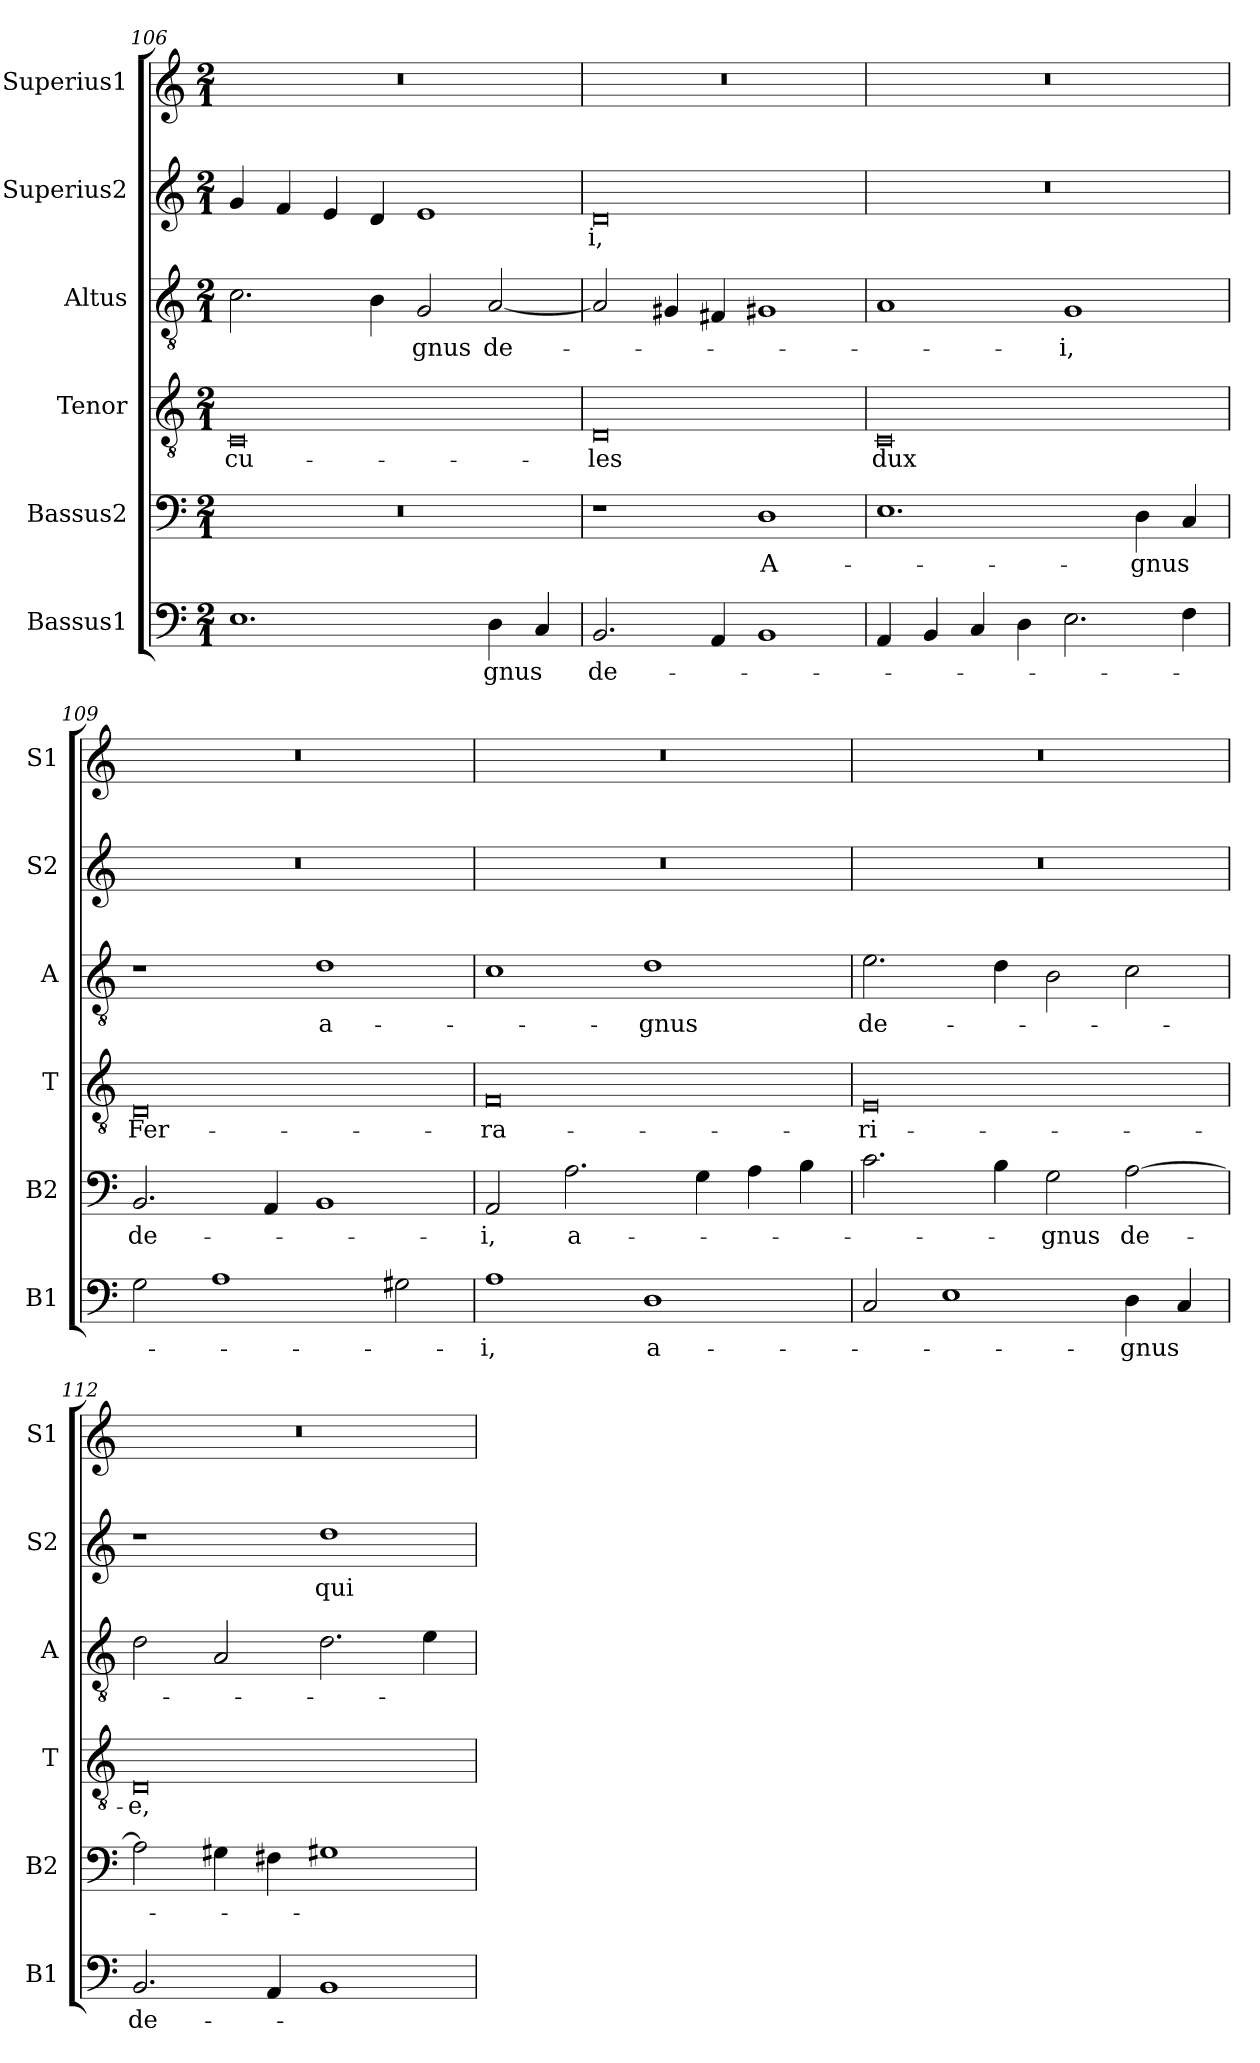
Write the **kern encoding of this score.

**kern	**text	**kern	**text	**kern	**text	**kern	**text	**kern	**text	**kern
*part6	*part6	*part5	*part5	*part4	*part4	*part3	*part3	*part2	*part2	*part1
*staff6	*staff6	*staff5	*staff5	*staff4	*staff4	*staff3	*staff3	*staff2	*staff2	*staff1
*I"Bassus1	*	*I"Bassus2	*	*I"Tenor	*	*I"Altus	*	*I"Superius2	*	*I"Superius1
*I'B1	*	*I'B2	*	*I'T	*	*I'A	*	*I'S2	*	*I'S1
*clefF4	*	*clefF4	*	*clefGv2	*	*clefGv2	*	*clefG2	*	*clefG2
*k[]	*	*k[]	*	*k[]	*	*k[]	*	*k[]	*	*k[]
*M2/1	*	*M2/1	*	*M2/1	*	*M2/1	*	*M2/1	*	*M2/1
=106	=106	=106	=106	=106	=106	=106	=106	=106	=106	=106
1.E	.	0r	.	0C	-cu-	2.c\	.	4g/	.	0r
.	.	.	.	.	.	.	.	4f/	.	.
.	.	.	.	.	.	.	.	4e/	.	.
.	.	.	.	.	.	4B\	.	4d/	.	.
.	.	.	.	.	.	2G/	-gnus	1e	.	.
4D\	-gnus	.	.	.	.	[2A/	de-	.	.	.
4C/	.	.	.	.	.	.	.	.	.	.
=107	=107	=107	=107	=107	=107	=107	=107	=107	=107	=107
2.BB/	de-	1r	.	0D	-les	2A/]	.	0d	-i,	0r
.	.	.	.	.	.	4G#X/	.	.	.	.
4AA/	.	.	.	.	.	4F#X/	.	.	.	.
1BB	.	1D	A-	.	.	1G#X	.	.	.	.
=108	=108	=108	=108	=108	=108	=108	=108	=108	=108	=108
4AA/	.	1.E	.	0C	dux	1A	.	0r	.	0r
4BB/	.	.	.	.	.	.	.	.	.	.
4C/	.	.	.	.	.	.	.	.	.	.
4D\	.	.	.	.	.	.	.	.	.	.
2.E\	.	.	.	.	.	1G	-i,	.	.	.
.	.	4D\	-gnus	.	.	.	.	.	.	.
4F\	.	4C/	.	.	.	.	.	.	.	.
=109	=109	=109	=109	=109	=109	=109	=109	=109	=109	=109
2G\	.	2.BB/	de-	0D	Fer-	1r	.	0r	.	0r
1A	.	.	.	.	.	.	.	.	.	.
.	.	4AA/	.	.	.	.	.	.	.	.
.	.	1BB	.	.	.	1d	a-	.	.	.
2G#X\	.	.	.	.	.	.	.	.	.	.
=110	=110	=110	=110	=110	=110	=110	=110	=110	=110	=110
1A	-i,	2AA/	-i,	0F	-ra-	1c	.	0r	.	0r
.	.	2.A\	a-	.	.	.	.	.	.	.
1D	a-	.	.	.	.	1d	-gnus	.	.	.
.	.	4G\	.	.	.	.	.	.	.	.
.	.	4A\	.	.	.	.	.	.	.	.
.	.	4B\	.	.	.	.	.	.	.	.
=111	=111	=111	=111	=111	=111	=111	=111	=111	=111	=111
2C/	.	2.c\	.	0E	-ri-	2.e\	de-	0r	.	0r
1E	.	.	.	.	.	.	.	.	.	.
.	.	4B\	.	.	.	4d\	.	.	.	.
.	.	2G\	-gnus	.	.	2B\	.	.	.	.
4D\	-gnus	[2A\	de-	.	.	2c\	.	.	.	.
4C/	.	.	.	.	.	.	.	.	.	.
=112	=112	=112	=112	=112	=112	=112	=112	=112	=112	=112
2.BB/	de-	2A\]	.	0D	-e,	2d\	.	1r	.	0r
.	.	4G#X\	.	.	.	2A/	.	.	.	.
4AA/	.	4F#X\	.	.	.	.	.	.	.	.
1BB	.	1G#X	.	.	.	2.d\	.	1dd	qui	.
.	.	.	.	.	.	4e\	.	.	.	.
=	=	=	=	=	=	=	=	=	=	=
*-	*-	*-	*-	*-	*-	*-	*-	*-	*-	*-
